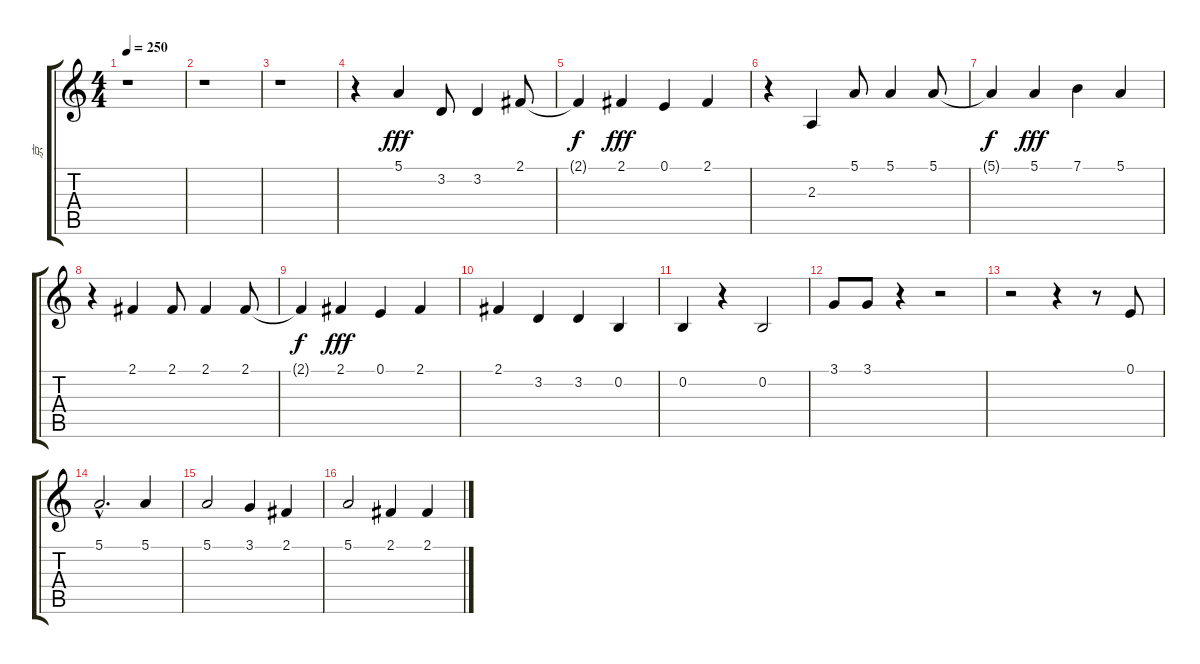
\track ("京" "京") {instrument harpsichord}
\staff {score tabs}
\tuning (E4 B3 G3 D3 A2 E2) {hide}
\ts (4 4)
\tempo 250
\clef g2
\ks c
r.1{dy fff} |
r.1 |
r.1 |
r.4 5.1.4 3.2.8 3.2.4 2.1.8 |
2.1{t}.4{dy f} 2.1.4{dy fff} 0.1.4 2.1.4 |
r.4 2.3.4 5.1.8 5.1.4 5.1.8 |
5.1{t}.4{dy f} 5.1.4{dy fff} 7.1.4 5.1.4 |
r.4 2.1.4 2.1.8 2.1.4 2.1.8 |
2.1{t}.4{dy f} 2.1.4{dy fff} 0.1.4 2.1.4 |
2.1.4 3.2.4 3.2.4 0.2.4 |
0.2.4 r.4 0.2.2 |
3.1.8 3.1.8 r.4 r.2 |
r.2 r.4 r.8 0.1.8 |
5.1{hac}.2{d} 5.1.4 |
5.1.2 3.1.4 2.1.4 |
5.1.2 2.1.4 2.1.4
